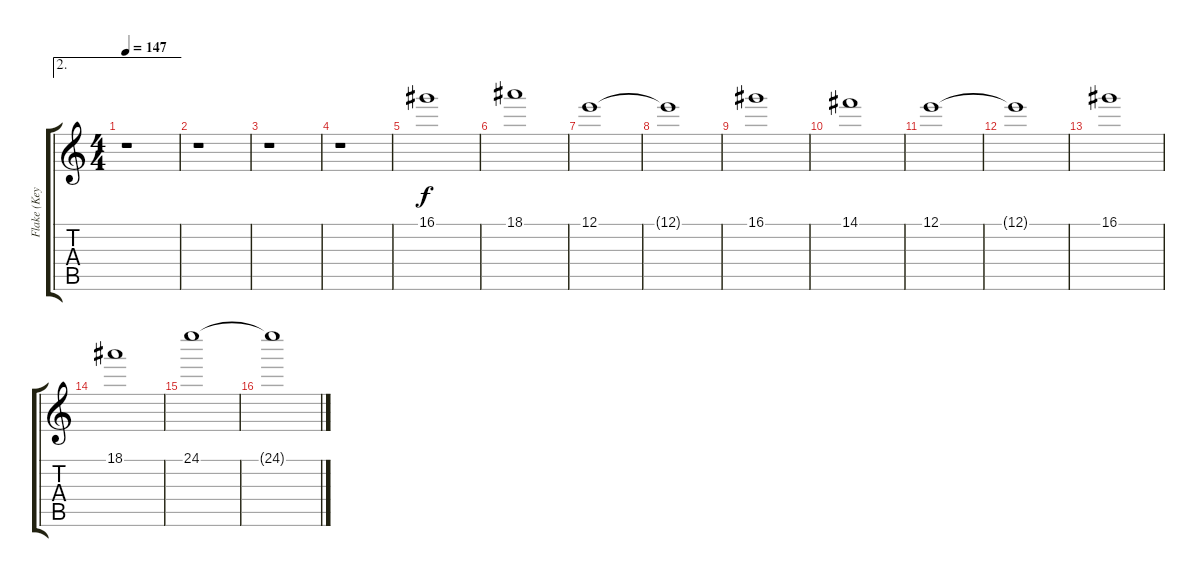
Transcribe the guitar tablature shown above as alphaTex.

\track ("Flake (Keyboard Effect)" "Flake (Key") {instrument lead5charang}
\staff {score tabs}
\tuning (E5 B4 G4 D4 A3 E3) {hide}
\ae 2
\ts (4 4)
\tempo 147
\clef g2
\ks c
r.1{dy f} |
r.1 |
r.1 |
r.1 |
16.1.1 |
18.1.1 |
12.1.1 |
12.1{t}.1 |
16.1.1 |
14.1.1 |
12.1.1 |
12.1{t}.1 |
16.1.1 |
18.1.1 |
24.1.1 |
24.1{t}.1
